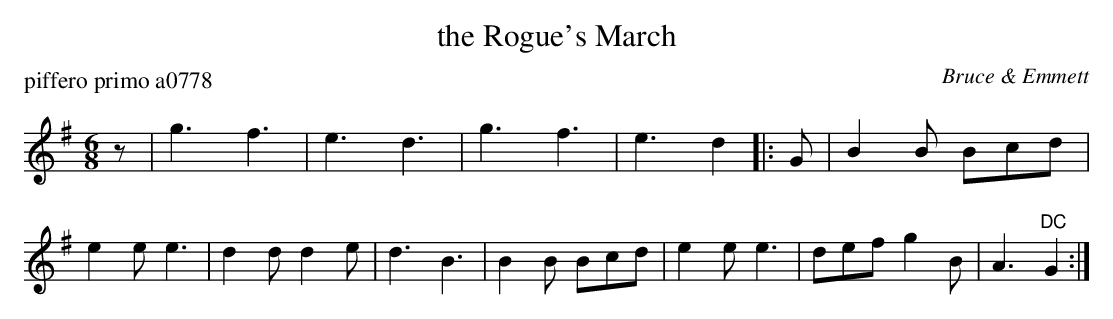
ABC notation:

X:1
T: the Rogue's March
P: piffero primo a0778
O: Bruce & Emmett
M: 6/8
L: 1/8
K: G
z |\
g3 f3 | e3 d3 | g3 f3 | e3 d2 |: G |\
B2B Bcd | e2e e3 | d2d d2e | d3 B3 |\
B2B Bcd | e2e e3 | def g2B | A3 "^DC"G2 :|
